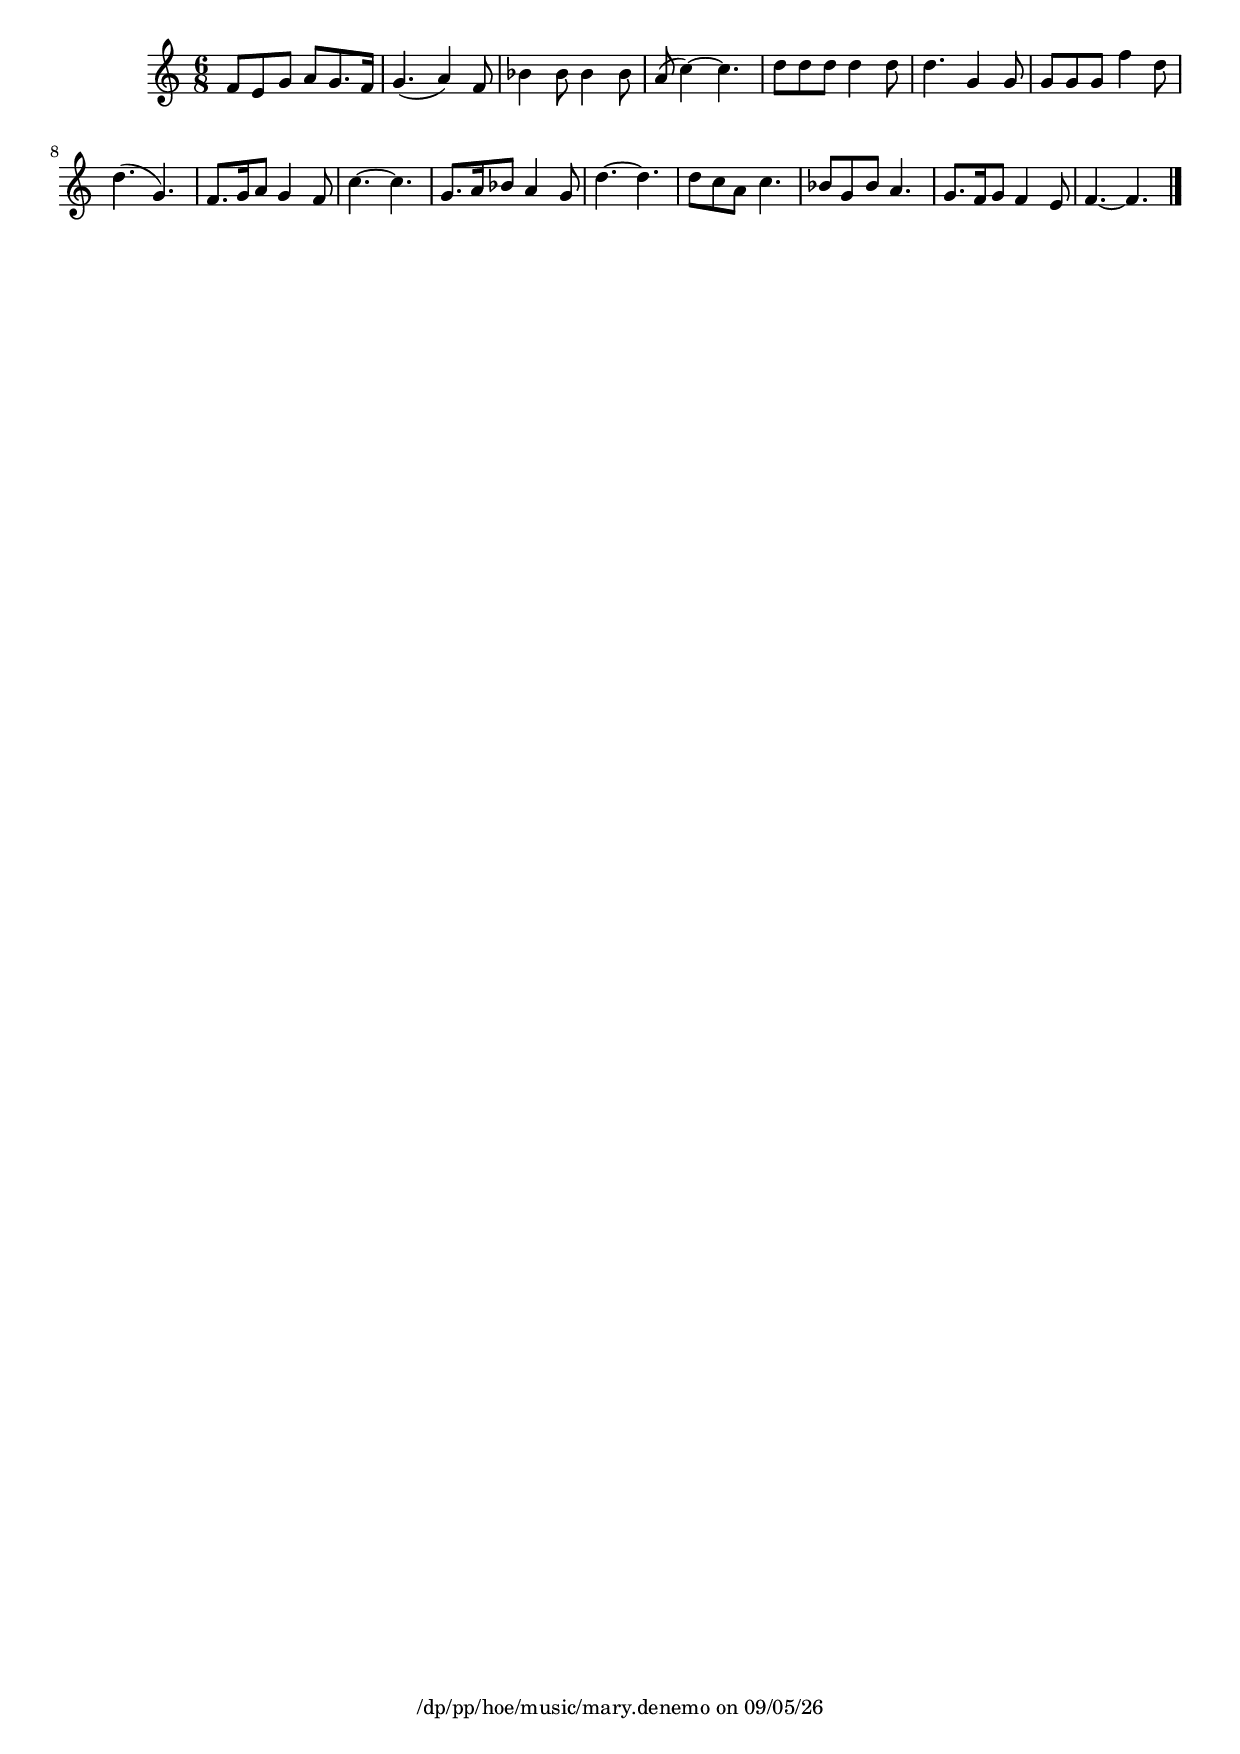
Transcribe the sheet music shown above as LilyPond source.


%% LilyPond file generated by Denemo version 2.2.0

%%http://www.gnu.org/software/denemo/

\version "2.18.0"

CompactChordSymbols = {}
#(define DenemoTransposeStep 0)
#(define DenemoTransposeAccidental 0)
DenemoGlobalTranspose = #(define-music-function (parser location arg)(ly:music?) #{\transpose c c#arg #})
titledPiece = {}
AutoBarline = {}
AutoEndMovementBarline = \bar "|."

% The music follows

MvmntIVoiceI = {
         \key f \major f'8 e' g' a' g'8. f'16\AutoBarline
         g'4.( a'4) f'8\AutoBarline
         bes'4 bes'8 bes'4 bes'8\AutoBarline
         a'( c''4~ ) c''4.\AutoBarline
%5
         d''8 d'' d'' d''4 d''8\AutoBarline
         d''4. g'4 g'8\AutoBarline
         g' g' g' f''4 d''8\AutoBarline
         d''4.( g')\AutoBarline
         f'8. g'16 a'8 g'4 f'8\AutoBarline
%10
         c''4.~  c''\AutoBarline
         g'8. a'16 bes'8 a'4 g'8\AutoBarline
         d''4.~  d''\AutoBarline
         d''8 c'' a' c''4.\AutoBarline
         bes'8 g' bes' a'4.\AutoBarline
%15
         g'8. f'16 g'8 f'4 e'8\AutoBarline
         f'4.~  f' \AutoEndMovementBarline
}





%Default Score Layout
\header{DenemoLayoutName = "Default Score Layout"
        instrumentation = \markup { \with-url #'"scheme:(d-BookInstrumentation)" "Full Score"}
        }

\header {
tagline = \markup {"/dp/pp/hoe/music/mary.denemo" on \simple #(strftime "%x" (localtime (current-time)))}

        }
#(set-default-paper-size "a4")
#(set-global-staff-size 18)
\paper {

       }

\score { %Start of Movement
          <<

%Start of Staff
\new Staff = "Part 1"  << 
 \new Voice = "MvmntIVoiceI"  { 
  \clef treble    \key c \major    \time 6/8   \MvmntIVoiceI
                        } %End of voice

                        >> %End of Staff

          >>

       } %End of Movement



